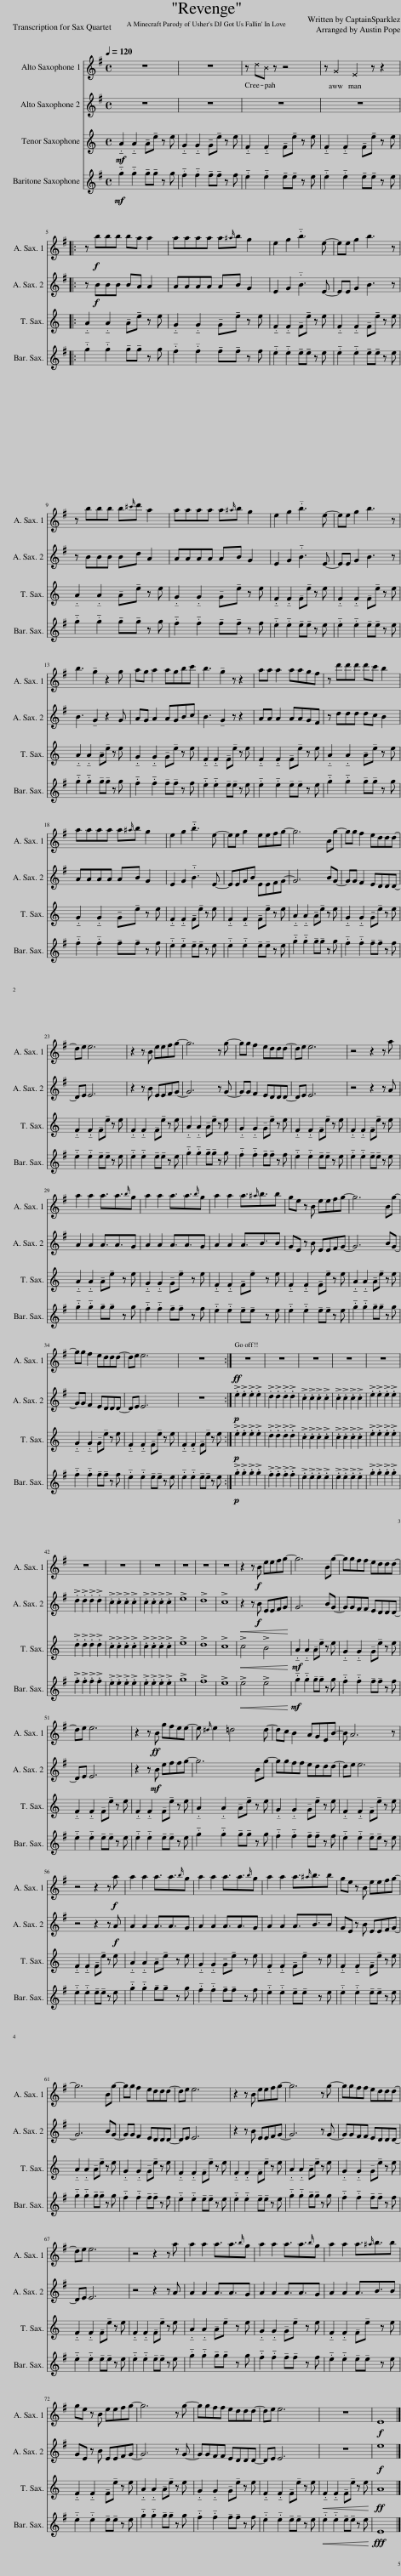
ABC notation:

X:1
%%score 1 2 3 4
L:1/8
Q:1/4=120
M:4/4
I:linebreak $
K:none
V:1 treble transpose=-9
V:2 treble transpose=-9
V:3 treble transpose=-14
V:4 treble transpose=-21
V:1
[K:G] z8 | z8 | z dB z z4 | z G2 E2 z z2 |:$ z!f! bbb ba a2 | %5
 aaaa a{^a}b g2 | e2 g2 !tenuto!.b3 e- | ee g2 b3 z |$ z bbb b{^c'}d' a2 | aaaa a{^a}b g2 | %10
 e2 g2 !tenuto!.b3 e- | ee g2 b3 z |$ b3 !tenuto!g2 z2 g | ag a2 agbc' | b3 !tenuto!g2 z z2 | %15
 aa a2 aagf | z d'd'd' d'c' b2 |$ aaaa a{^a}b g2 | e2 g2 !tenuto!.b3 e- | ee g2 eefg- | %20
 g6 Bg- | gg f2 eddd- |$ de e6 | z2 z B eefg- | g6 z g- | %25
 gg f2 eddd- | de e6 | z4 z2 z a |$ a2 a2 a3/2a3/2{b}g | a2 a2 a3/2a3/2{b}g | %30
 a2 a2 a3/2{^a}b3/2b | ge z B eefg- | g6 Bg- |$ gg f2 eddd- | de e6 | %35
 z8 :|!ff! z8 | z8 | z8 | z8 | %40
 z8 |$ z8 | z8 | z8 | z8 | %45
 z8 | z8 | z2 z!f! B eefg- | g6 Bg- | ggff eddd- |$ %50
 de e6 | z2 z!ff! B gfee- | e{^d} e2 =d4 d- | dc B2 AGEB- | B A6 z |$ %55
 z4 z2 z!f! a | a2 a2 a3/2a3/2{b}g | a2 a2 a3/2a3/2{b}g | a2 a2 a3/2{^a}b3/2b | ge z B eefg- |$ %60
 g6 Bg- | gg f2 eddd- | de e6 | z2 z B eefg- | g6 z g- | %65
 ggff eddd- |$ de e6 | z4 z2 z a | a2 a2 a3/2a3/2{b}g | a2 a2 a3/2a3/2{b}g | %70
 a2 a2 a3/2{^a}b3/2b |$ ge z B eefg- | g6 z g- | ggff eddd- | de e6 | %75
 z8 |!f! E8 |] %77
V:2
[K:G] z8 | z8 | z8 | z8 |:$ z!f! BBB BA A2 | %5
 AAAA AB G2 | E2 G2 !tenuto!.B3 E- | EE G2 B3 z |$ z BBB Bd A2 | AAAA AB G2 | %10
 E2 G2 !tenuto!.B3 E- | EE G2 B3 z |$ B3 !tenuto!G2 z2 G | AG A2 AGBc | B3 !tenuto!G2 z z2 | %15
 AA A2 AAGF | z ddd dc B2 |$ AAAA AB G2 | E2 G2 !tenuto!.B3 E- | EEGB EEFG- | %20
 G6 BG- | GG F2 EDDD- |$ DE E6 | z2 z B EEFG- | G6 z G- | %25
 GG F2 EDDD- | DE E6 | z4 z2 z A |$ A2 A2 A3/2A3/2G | A2 A2 A3/2A3/2G | %30
 A2 A2 A3/2B3/2B | GE z B EEFG- | G6 BG- |$ GG F2 EDDD- | DE E6 | %35
 z8 :|!p! !>!.e2 !>!.e2 !>!.e2 !>!.e2 | !>!.d2 !>!.d2 !>!.d2 !>!.d2 | !>!.c2 !>!.c2 !>!.c2 !>!.c2 | !>!.c2 !>!.c2 !>!.c2 !>!.c2 | %40
 !>!.e2 !>!.e2 !>!.e2 !>!.e2 |$ !>!.d2 !>!.d2 !>!.d2 !>!.d2 | !>!.c2 !>!.c2 !>!.c2 !>!.c2 | !>!.c2 !>!.c2 !>!.c2 !>!.c2 | !>!e8 | %45
 !>!d8 | !>!c8 |!<(! z2 z!f! B EEFG!<)! | G6 BG- | GGFF EDDD- |$ %50
 DE E6 | z2 z!mf! B effg- | g6 Bg- | ggff eddd- | de e6 |$ %55
 z4 z2 z!f! A | A2 A2 A3/2A3/2G | A2 A2 A3/2A3/2G | A2 A2 A3/2B3/2B | GE z B EEFG- |$ %60
 G6 BG- | GG F2 EDDD- | DE E6 | z2 z B EEFG- | G6 z G- | %65
 GGFF EDDD- |$ DE E6 | z4 z2 z A | A2 A2 A3/2A3/2G | A2 A2 A3/2A3/2G | %70
 A2 A2 A3/2B3/2B |$ GE z B EEFG- | G6 z G- | GGFF EDDD- | DE E6 | %75
 z8 |!f! e8 |] %77
V:3
[K:C]!mf! !tenuto!.A2 !tenuto!.A2 !tenuto!A!tenuto!e z e | !tenuto!.G2 !tenuto!.G2 !tenuto!G!tenuto!e z e | !tenuto!.F2 !tenuto!.F2 !tenuto!F!tenuto!e z e | !tenuto!.F2 !tenuto!.F2 !tenuto!F!tenuto!e z e |:$ !tenuto!.A2 !tenuto!.A2 !tenuto!A!tenuto!e z e | %5
 !tenuto!.G2 !tenuto!.G2 !tenuto!G!tenuto!e z e | !tenuto!.F2 !tenuto!.F2 !tenuto!F!tenuto!e z e | !tenuto!.F2 !tenuto!.F2 !tenuto!F!tenuto!e z e |$ !tenuto!.A2 !tenuto!.A2 !tenuto!A!tenuto!e z e | !tenuto!.G2 !tenuto!.G2 !tenuto!G!tenuto!e z e | %10
 !tenuto!.F2 !tenuto!.F2 !tenuto!F!tenuto!e z e | !tenuto!.F2 !tenuto!.F2 !tenuto!F!tenuto!e z e |$ !tenuto!.A2 !tenuto!.A2 !tenuto!A!tenuto!e z e | !tenuto!.G2 !tenuto!.G2 !tenuto!G!tenuto!e z e | !tenuto!.F2 !tenuto!.F2 !tenuto!F!tenuto!e z e | %15
 !tenuto!.F2 !tenuto!.F2 !tenuto!F!tenuto!e z e | !tenuto!.A2 !tenuto!.A2 !tenuto!A!tenuto!e z e |$ !tenuto!.G2 !tenuto!.G2 !tenuto!G!tenuto!e z e | !tenuto!.F2 !tenuto!.F2 !tenuto!F!tenuto!e z e | !tenuto!.F2 !tenuto!.F2 !tenuto!F!tenuto!e z e | %20
 !tenuto!.A2 !tenuto!.A2 !tenuto!A!tenuto!e z e | !tenuto!.G2 !tenuto!.G2 !tenuto!G!tenuto!e z e |$ !tenuto!.F2 !tenuto!.F2 !tenuto!F!tenuto!e z e | !tenuto!.F2 !tenuto!.F2 !tenuto!F!tenuto!e z e | !tenuto!.A2 !tenuto!.A2 !tenuto!A!tenuto!e z e | %25
 !tenuto!.G2 !tenuto!.G2 !tenuto!G!tenuto!e z e | !tenuto!.F2 !tenuto!.F2 !tenuto!F!tenuto!e z e | !tenuto!.F2 !tenuto!.F2 !tenuto!F!tenuto!e z e |$ !tenuto!.A2 !tenuto!.A2 !tenuto!A!tenuto!e z e | !tenuto!.G2 !tenuto!.G2 !tenuto!G!tenuto!e z e | %30
 !tenuto!.F2 !tenuto!.F2 !tenuto!F!tenuto!e z e | !tenuto!.F2 !tenuto!.F2 !tenuto!F!tenuto!e z e | !tenuto!.A2 !tenuto!.A2 !tenuto!A!tenuto!e z e |$ !tenuto!.G2 !tenuto!.G2 !tenuto!G!tenuto!e z e | !tenuto!.F2 !tenuto!.F2 !tenuto!F!tenuto!e z e | %35
 !tenuto!.F2 !tenuto!.F2 !tenuto!F!tenuto!e z e :|!p! !>!.e2 !>!.e2 !>!.e2 !>!.e2 | !>!.d2 !>!.d2 !>!.d2 !>!.d2 | !>!.c2 !>!.c2 !>!.c2 !>!.c2 | !>!.c2 !>!.c2 !>!.c2 !>!.c2 | %40
 !>!.e2 !>!.e2 !>!.e2 !>!.e2 |$ !>!.d2 !>!.d2 !>!.d2 !>!.d2 | !>!.c2 !>!.c2 !>!.c2 !>!.c2 | !>!.c2 !>!.c2 !>!.c2 !>!.c2 | !>!e8 | %45
 !>!d8 | !>!c8 |!<(! !>!c4 !>!B4!<)! |!mf! !tenuto!.A2 !tenuto!.A2 !tenuto!A!tenuto!e z e | !tenuto!.G2 !tenuto!.G2 !tenuto!G!tenuto!e z e |$ %50
 !tenuto!.F2 !tenuto!.F2 !tenuto!F!tenuto!e z e | !tenuto!.F2 !tenuto!.F2 !tenuto!F!tenuto!e z e | !tenuto!.A2 !tenuto!.A2 !tenuto!A!tenuto!e z e | !tenuto!.G2 !tenuto!.G2 !tenuto!G!tenuto!e z e | !tenuto!.F2 !tenuto!.F2 !tenuto!F!tenuto!e z e |$ %55
 !tenuto!.F2 !tenuto!.F2 !tenuto!F!tenuto!e z e | !tenuto!.A2 !tenuto!.A2 !tenuto!A!tenuto!e z e | !tenuto!.G2 !tenuto!.G2 !tenuto!G!tenuto!e z e | !tenuto!.F2 !tenuto!.F2 !tenuto!F!tenuto!e z e | !tenuto!.F2 !tenuto!.F2 !tenuto!F!tenuto!e z e |$ %60
 !tenuto!.A2 !tenuto!.A2 !tenuto!A!tenuto!e z e | !tenuto!.G2 !tenuto!.G2 !tenuto!G!tenuto!e z e | !tenuto!.F2 !tenuto!.F2 !tenuto!F!tenuto!e z e | !tenuto!.F2 !tenuto!.F2 !tenuto!F!tenuto!e z e | !tenuto!.A2 !tenuto!.A2 !tenuto!A!tenuto!e z e | %65
 !tenuto!.G2 !tenuto!.G2 !tenuto!G!tenuto!e z e |$ !tenuto!.F2 !tenuto!.F2 !tenuto!F!tenuto!e z e | !tenuto!.F2 !tenuto!.F2 !tenuto!F!tenuto!e z e | !tenuto!.A2 !tenuto!.A2 !tenuto!A!tenuto!e z e | !tenuto!.G2 !tenuto!.G2 !tenuto!G!tenuto!e z e | %70
 !tenuto!.F2 !tenuto!.F2 !tenuto!F!tenuto!e z e |$ !tenuto!.F2 !tenuto!.F2 !tenuto!F!tenuto!e z e | !tenuto!.A2 !tenuto!.A2 !tenuto!A!tenuto!e z e | !tenuto!.G2 !tenuto!.G2 !tenuto!G!tenuto!e z e | !tenuto!.F2 !tenuto!.F2 !tenuto!F!tenuto!e z e | %75
!<(! !tenuto!.F2 !tenuto!.F2 !tenuto!F!tenuto!e z e!<)! |!ff! A8 |] %77
V:4
[K:G]!mf! !tenuto!.g2 !tenuto!.g2 !tenuto!g!tenuto!g z g | !tenuto!.f2 !tenuto!.f2 !tenuto!f!tenuto!f z f | !tenuto!.e2 !tenuto!.e2 !tenuto!e!tenuto!e z e | !tenuto!.e2 !tenuto!.e2 !tenuto!e!tenuto!e z e |:$ !tenuto!.g2 !tenuto!.g2 !tenuto!g!tenuto!g z g | %5
 !tenuto!.f2 !tenuto!.f2 !tenuto!f!tenuto!f z f | !tenuto!.e2 !tenuto!.e2 !tenuto!e!tenuto!e z e | !tenuto!.e2 !tenuto!.e2 !tenuto!e!tenuto!e z e |$ !tenuto!.g2 !tenuto!.g2 !tenuto!g!tenuto!g z g | !tenuto!.f2 !tenuto!.f2 !tenuto!f!tenuto!f z f | %10
 !tenuto!.e2 !tenuto!.e2 !tenuto!e!tenuto!e z e | !tenuto!.e2 !tenuto!.e2 !tenuto!e!tenuto!e z e |$ !tenuto!.g2 !tenuto!.g2 !tenuto!g!tenuto!g z g | !tenuto!.f2 !tenuto!.f2 !tenuto!f!tenuto!f z f | !tenuto!.e2 !tenuto!.e2 !tenuto!e!tenuto!e z e | %15
 !tenuto!.e2 !tenuto!.e2 !tenuto!e!tenuto!e z e | !tenuto!.g2 !tenuto!.g2 !tenuto!g!tenuto!g z g |$ !tenuto!.f2 !tenuto!.f2 !tenuto!f!tenuto!f z f | !tenuto!.e2 !tenuto!.e2 !tenuto!e!tenuto!e z e | !tenuto!.e2 !tenuto!.e2 !tenuto!e!tenuto!e z e | %20
 !tenuto!.g2 !tenuto!.g2 !tenuto!g!tenuto!g z g | !tenuto!.f2 !tenuto!.f2 !tenuto!f!tenuto!f z f |$ !tenuto!.e2 !tenuto!.e2 !tenuto!e!tenuto!e z e | !tenuto!.e2 !tenuto!.e2 !tenuto!e!tenuto!e z e | !tenuto!.g2 !tenuto!.g2 !tenuto!g!tenuto!g z g | %25
 !tenuto!.f2 !tenuto!.f2 !tenuto!f!tenuto!f z f | !tenuto!.e2 !tenuto!.e2 !tenuto!e!tenuto!e z e | !tenuto!.e2 !tenuto!.e2 !tenuto!e!tenuto!e z e |$ !tenuto!.g2 !tenuto!.g2 !tenuto!g!tenuto!g z g | !tenuto!.f2 !tenuto!.f2 !tenuto!f!tenuto!f z f | %30
 !tenuto!.e2 !tenuto!.e2 !tenuto!e!tenuto!e z e | !tenuto!.e2 !tenuto!.e2 !tenuto!e!tenuto!e z e | !tenuto!.g2 !tenuto!.g2 !tenuto!g!tenuto!g z g |$ !tenuto!.f2 !tenuto!.f2 !tenuto!f!tenuto!f z f | !tenuto!.e2 !tenuto!.e2 !tenuto!e!tenuto!e z e | %35
 !tenuto!.e2 !tenuto!.e2 !tenuto!e!tenuto!e z e :|!p! !>!.g2 !>!.g2 !>!.g2 !>!.g2 | !>!.f2 !>!.f2 !>!.f2 !>!.f2 | !>!.e2 !>!.e2 !>!.e2 !>!.e2 | !>!.e2 !>!.e2 !>!.e2 !>!.e2 | %40
 !>!.g2 !>!.g2 !>!.g2 !>!.g2 |$ !>!.f2 !>!.f2 !>!.f2 !>!.f2 | !>!.e2 !>!.e2 !>!.e2 !>!.e2 | !>!.e2 !>!.e2 !>!.e2 !>!.e2 | !>!g8 | %45
 !>!f8 | !>!e8 |!<(! !>!e4 !>!e4!<)! |!mf! !tenuto!.g2 !tenuto!.g2 !tenuto!g!tenuto!g z g | !tenuto!.f2 !tenuto!.f2 !tenuto!f!tenuto!f z f |$ %50
 !tenuto!.e2 !tenuto!.e2 !tenuto!e!tenuto!e z e | !tenuto!.e2 !tenuto!.e2 !tenuto!e!tenuto!e z e | !tenuto!.g2 !tenuto!.g2 !tenuto!g!tenuto!g z g | !tenuto!.f2 !tenuto!.f2 !tenuto!f!tenuto!f z f | !tenuto!.e2 !tenuto!.e2 !tenuto!e!tenuto!e z e |$ %55
 !tenuto!.e2 !tenuto!.e2 !tenuto!e!tenuto!e z e | !tenuto!.g2 !tenuto!.g2 !tenuto!g!tenuto!g z g | !tenuto!.f2 !tenuto!.f2 !tenuto!f!tenuto!f z f | !tenuto!.e2 !tenuto!.e2 !tenuto!e!tenuto!e z e | !tenuto!.e2 !tenuto!.e2 !tenuto!e!tenuto!e z e |$ %60
 !tenuto!.g2 !tenuto!.g2 !tenuto!g!tenuto!g z g | !tenuto!.f2 !tenuto!.f2 !tenuto!f!tenuto!f z f | !tenuto!.e2 !tenuto!.e2 !tenuto!e!tenuto!e z e | !tenuto!.e2 !tenuto!.e2 !tenuto!e!tenuto!e z e | !tenuto!.g2 !tenuto!.g2 !tenuto!g!tenuto!g z g | %65
 !tenuto!.f2 !tenuto!.f2 !tenuto!f!tenuto!f z f |$ !tenuto!.e2 !tenuto!.e2 !tenuto!e!tenuto!e z e | !tenuto!.e2 !tenuto!.e2 !tenuto!e!tenuto!e z e | !tenuto!.g2 !tenuto!.g2 !tenuto!g!tenuto!g z g | !tenuto!.f2 !tenuto!.f2 !tenuto!f!tenuto!f z f | %70
 !tenuto!.e2 !tenuto!.e2 !tenuto!e!tenuto!e z e |$ !tenuto!.e2 !tenuto!.e2 !tenuto!e!tenuto!e z e | !tenuto!.g2 !tenuto!.g2 !tenuto!g!tenuto!g z g | !tenuto!.f2 !tenuto!.f2 !tenuto!f!tenuto!f z f | !tenuto!.e2 !tenuto!.e2 !tenuto!e!tenuto!e z e | %75
!<(! !tenuto!.e2 !tenuto!.e2 !tenuto!e!tenuto!e z e!<)! |!fff! E8 |] %77
